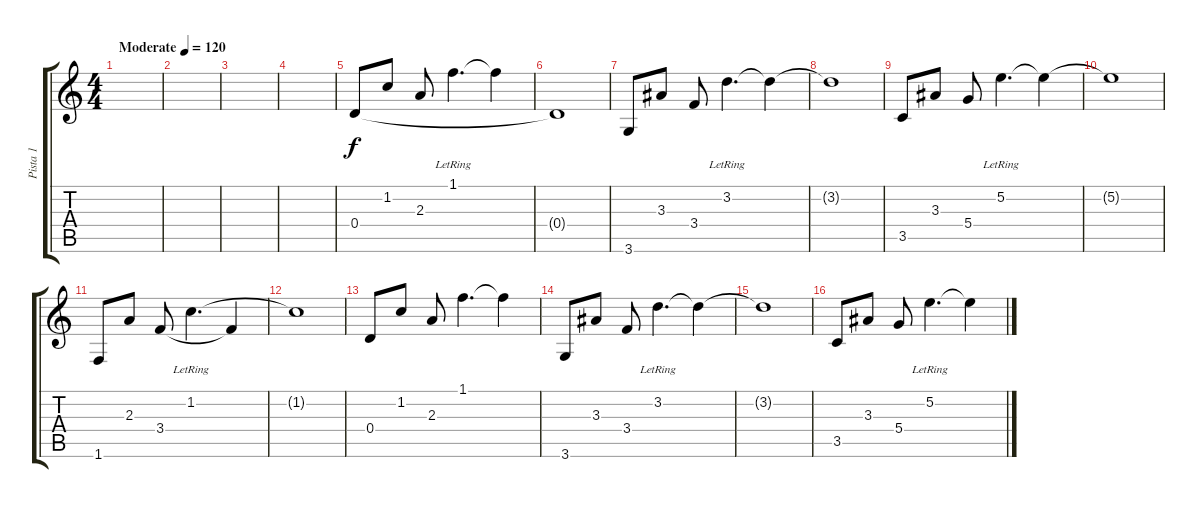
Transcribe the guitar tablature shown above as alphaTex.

\track ("Pista 1" "Pista 1") {instrument acousticguitarsteel}
\staff {score tabs}
\tuning (E4 B3 G3 D3 A2 E2) {hide}
\ts (4 4)
\tempo (120 "Moderate")
\clef g2
\ks c
|
|
|
|
0.4.8 1.2.8 2.3.8 1.1{lr}.4{d} 1.1{t}.4 |
0.4{t}.1 |
3.6.8 3.3.8 3.4.8 3.2{lr}.4{d} 3.2{t}.4 |
3.2{t}.1 |
3.5.8 3.3.8 5.4.8 5.2{lr}.4{d} 5.2{t}.4 |
5.2{t}.1 |
1.6.8 2.3.8 3.4.8 1.2{lr}.4{d} 3.4{t}.4 |
1.2{t}.1 |
0.4.8 1.2.8 2.3.8 1.1.4{d} 1.1{t}.4 |
3.6.8 3.3.8 3.4.8 3.2{lr}.4{d} 3.2{t}.4 |
3.2{t}.1 |
3.5.8 3.3.8 5.4.8 5.2{lr}.4{d} 5.2{t}.4
